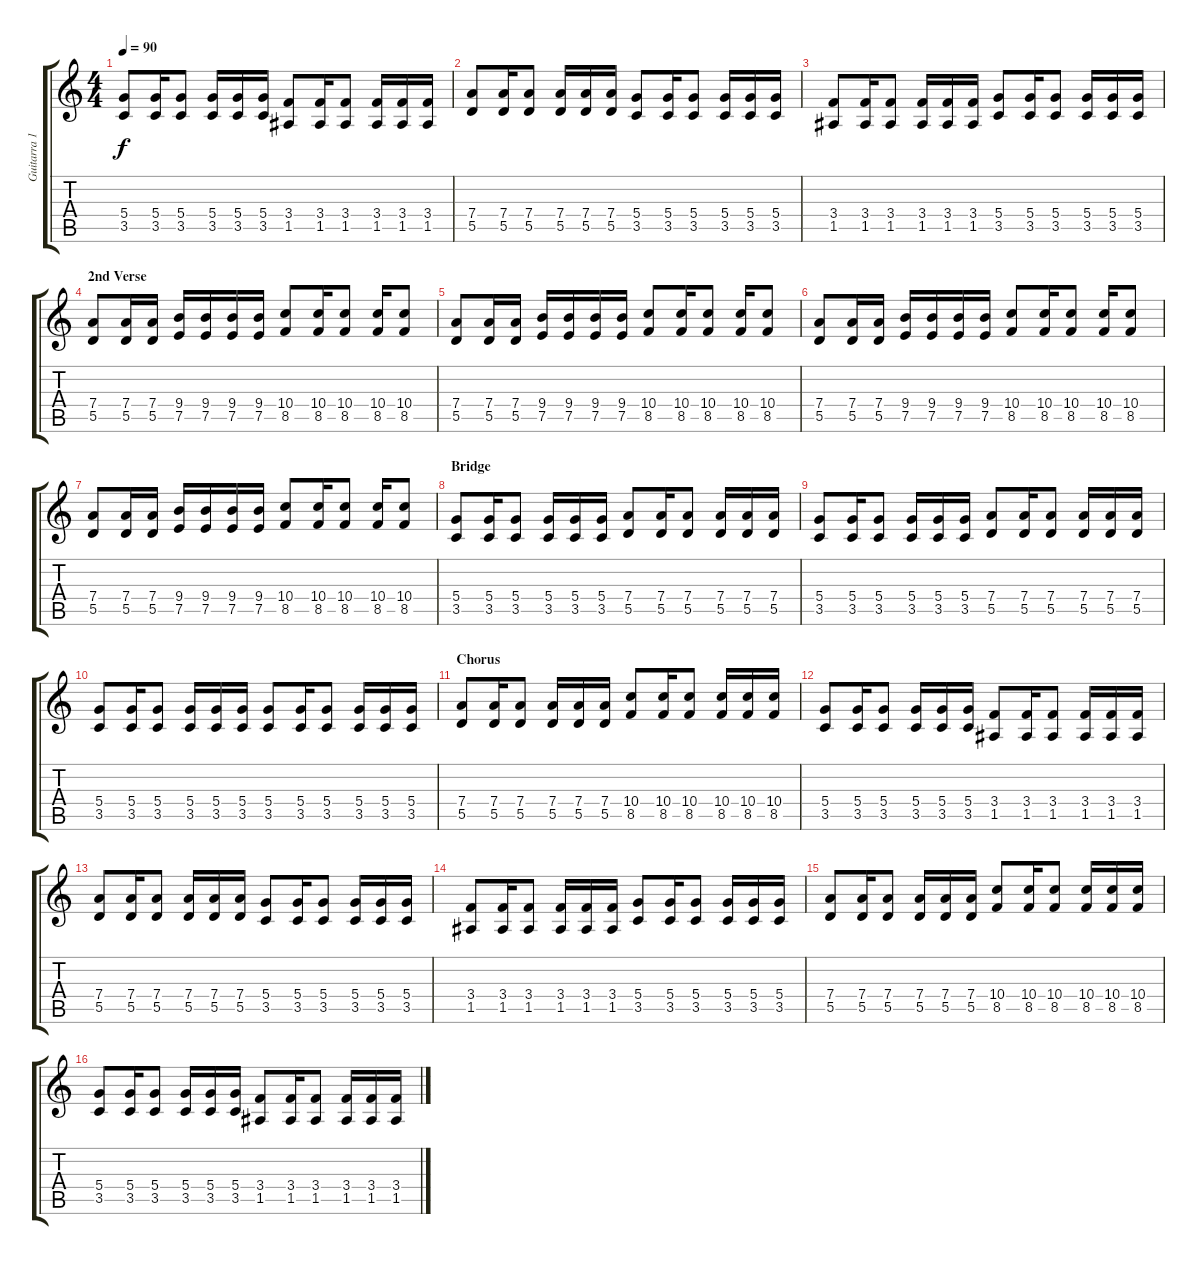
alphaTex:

\track ("Guitarra 1" "Guitarra 1") {instrument distortionguitar}
\staff {score tabs}
\tuning (E4 B3 G3 D3 A2 E2) {hide}
\ts (4 4)
\tempo 90
\clef g2
\ks c
(5.4 3.5).8{dy f} (5.4 3.5).16 (5.4 3.5).8 (5.4 3.5).16 (5.4 3.5).16 (5.4 3.5).16 (3.4 1.5).8 (3.4 1.5).16 (3.4 1.5).8 (3.4 1.5).16 (3.4 1.5).16 (3.4 1.5).16 |
(7.4 5.5).8 (7.4 5.5).16 (7.4 5.5).8 (7.4 5.5).16 (7.4 5.5).16 (7.4 5.5).16 (5.4 3.5).8 (5.4 3.5).16 (5.4 3.5).8 (5.4 3.5).16 (5.4 3.5).16 (5.4 3.5).16 |
(3.4 1.5).8 (3.4 1.5).16 (3.4 1.5).8 (3.4 1.5).16 (3.4 1.5).16 (3.4 1.5).16 (5.4 3.5).8 (5.4 3.5).16 (5.4 3.5).8 (5.4 3.5).16 (5.4 3.5).16 (5.4 3.5).16 |
\section ("" "2nd Verse")
(7.4 5.5).8 (7.4 5.5).16 (7.4 5.5).16 (9.4 7.5).16 (9.4 7.5).16 (9.4 7.5).16 (9.4 7.5).16 (10.4 8.5).8 (10.4 8.5).16 (10.4 8.5).8 (10.4 8.5).16 (10.4 8.5).8 |
(7.4 5.5).8 (7.4 5.5).16 (7.4 5.5).16 (9.4 7.5).16 (9.4 7.5).16 (9.4 7.5).16 (9.4 7.5).16 (10.4 8.5).8 (10.4 8.5).16 (10.4 8.5).8 (10.4 8.5).16 (10.4 8.5).8 |
(7.4 5.5).8 (7.4 5.5).16 (7.4 5.5).16 (9.4 7.5).16 (9.4 7.5).16 (9.4 7.5).16 (9.4 7.5).16 (10.4 8.5).8 (10.4 8.5).16 (10.4 8.5).8 (10.4 8.5).16 (10.4 8.5).8 |
(7.4 5.5).8 (7.4 5.5).16 (7.4 5.5).16 (9.4 7.5).16 (9.4 7.5).16 (9.4 7.5).16 (9.4 7.5).16 (10.4 8.5).8 (10.4 8.5).16 (10.4 8.5).8 (10.4 8.5).16 (10.4 8.5).8 |
\section ("" "Bridge")
(5.4 3.5).8 (5.4 3.5).16 (5.4 3.5).8 (5.4 3.5).16 (5.4 3.5).16 (5.4 3.5).16 (7.4 5.5).8 (7.4 5.5).16 (7.4 5.5).8 (7.4 5.5).16 (7.4 5.5).16 (7.4 5.5).16 |
(5.4 3.5).8 (5.4 3.5).16 (5.4 3.5).8 (5.4 3.5).16 (5.4 3.5).16 (5.4 3.5).16 (7.4 5.5).8 (7.4 5.5).16 (7.4 5.5).8 (7.4 5.5).16 (7.4 5.5).16 (7.4 5.5).16 |
(5.4 3.5).8 (5.4 3.5).16 (5.4 3.5).8 (5.4 3.5).16 (5.4 3.5).16 (5.4 3.5).16 (5.4 3.5).8 (5.4 3.5).16 (5.4 3.5).8 (5.4 3.5).16 (5.4 3.5).16 (5.4 3.5).16 |
\section ("" "Chorus")
(7.4 5.5).8 (7.4 5.5).16 (7.4 5.5).8 (7.4 5.5).16 (7.4 5.5).16 (7.4 5.5).16 (10.4 8.5).8 (10.4 8.5).16 (10.4 8.5).8 (10.4 8.5).16 (10.4 8.5).16 (10.4 8.5).16 |
(5.4 3.5).8 (5.4 3.5).16 (5.4 3.5).8 (5.4 3.5).16 (5.4 3.5).16 (5.4 3.5).16 (3.4 1.5).8 (3.4 1.5).16 (3.4 1.5).8 (3.4 1.5).16 (3.4 1.5).16 (3.4 1.5).16 |
(7.4 5.5).8 (7.4 5.5).16 (7.4 5.5).8 (7.4 5.5).16 (7.4 5.5).16 (7.4 5.5).16 (5.4 3.5).8 (5.4 3.5).16 (5.4 3.5).8 (5.4 3.5).16 (5.4 3.5).16 (5.4 3.5).16 |
(3.4 1.5).8 (3.4 1.5).16 (3.4 1.5).8 (3.4 1.5).16 (3.4 1.5).16 (3.4 1.5).16 (5.4 3.5).8 (5.4 3.5).16 (5.4 3.5).8 (5.4 3.5).16 (5.4 3.5).16 (5.4 3.5).16 |
(7.4 5.5).8 (7.4 5.5).16 (7.4 5.5).8 (7.4 5.5).16 (7.4 5.5).16 (7.4 5.5).16 (10.4 8.5).8 (10.4 8.5).16 (10.4 8.5).8 (10.4 8.5).16 (10.4 8.5).16 (10.4 8.5).16 |
(5.4 3.5).8 (5.4 3.5).16 (5.4 3.5).8 (5.4 3.5).16 (5.4 3.5).16 (5.4 3.5).16 (3.4 1.5).8 (3.4 1.5).16 (3.4 1.5).8 (3.4 1.5).16 (3.4 1.5).16 (3.4 1.5).16
